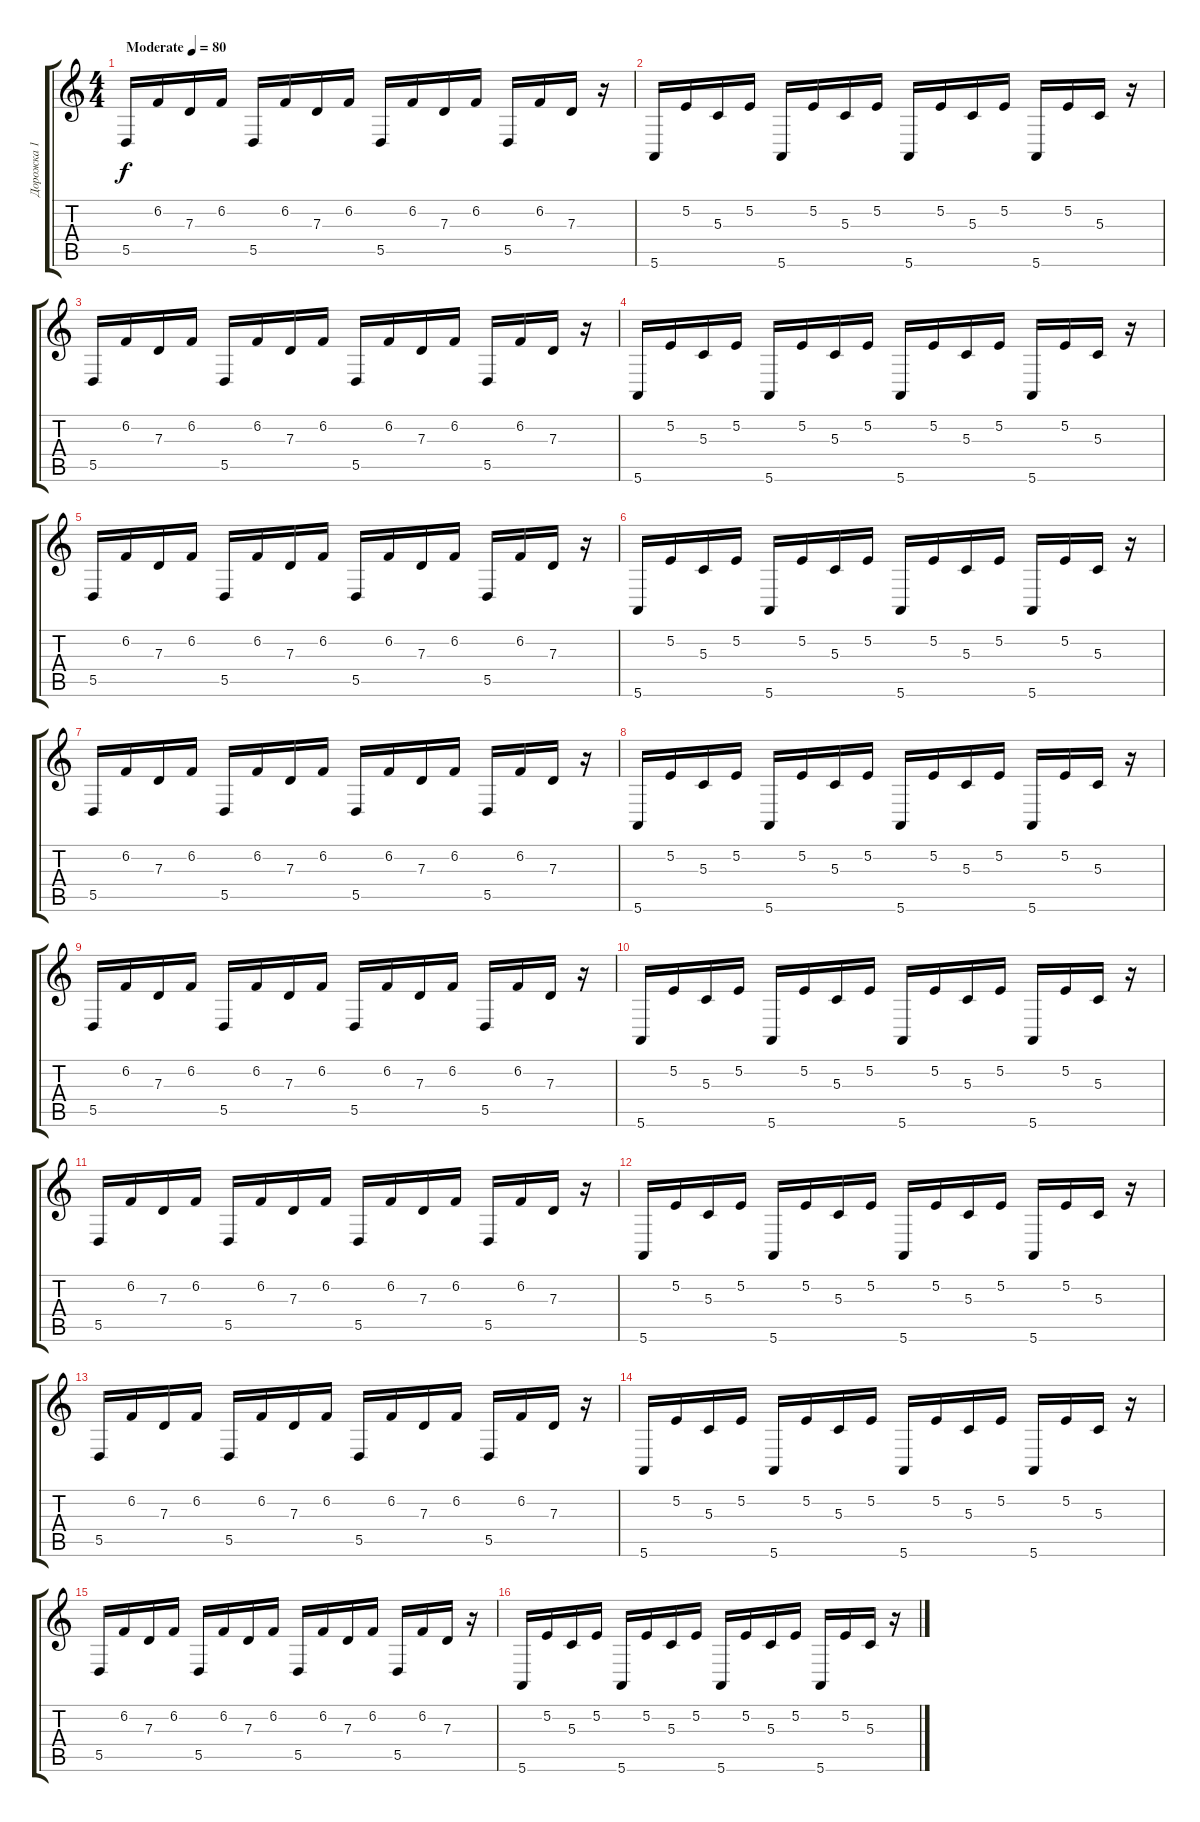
\track ("Дорожка 1" "Дорожка 1") {instrument acousticgrandpiano}
\staff {score tabs}
\tuning (E4 B3 G3 D3 A2 E2) {hide}
\ts (4 4)
\tempo (80 "Moderate")
\clef g2
\ks c
5.5.16{dy f instrument acousticgrandpiano} 6.2.16 7.3.16 6.2.16 5.5.16 6.2.16 7.3.16 6.2.16 5.5.16 6.2.16 7.3.16 6.2.16 5.5.16 6.2.16 7.3.16 r.16 |
5.6.16 5.2.16 5.3.16 5.2.16 5.6.16 5.2.16 5.3.16 5.2.16 5.6.16 5.2.16 5.3.16 5.2.16 5.6.16 5.2.16 5.3.16 r.16 |
5.5.16 6.2.16 7.3.16 6.2.16 5.5.16 6.2.16 7.3.16 6.2.16 5.5.16 6.2.16 7.3.16 6.2.16 5.5.16 6.2.16 7.3.16 r.16 |
5.6.16 5.2.16 5.3.16 5.2.16 5.6.16 5.2.16 5.3.16 5.2.16 5.6.16 5.2.16 5.3.16 5.2.16 5.6.16 5.2.16 5.3.16 r.16 |
5.5.16 6.2.16 7.3.16 6.2.16 5.5.16 6.2.16 7.3.16 6.2.16 5.5.16 6.2.16 7.3.16 6.2.16 5.5.16 6.2.16 7.3.16 r.16 |
5.6.16 5.2.16 5.3.16 5.2.16 5.6.16 5.2.16 5.3.16 5.2.16 5.6.16 5.2.16 5.3.16 5.2.16 5.6.16 5.2.16 5.3.16 r.16 |
5.5.16 6.2.16 7.3.16 6.2.16 5.5.16 6.2.16 7.3.16 6.2.16 5.5.16 6.2.16 7.3.16 6.2.16 5.5.16 6.2.16 7.3.16 r.16 |
5.6.16 5.2.16 5.3.16 5.2.16 5.6.16 5.2.16 5.3.16 5.2.16 5.6.16 5.2.16 5.3.16 5.2.16 5.6.16 5.2.16 5.3.16 r.16 |
5.5.16 6.2.16 7.3.16 6.2.16 5.5.16 6.2.16 7.3.16 6.2.16 5.5.16 6.2.16 7.3.16 6.2.16 5.5.16 6.2.16 7.3.16 r.16 |
5.6.16 5.2.16 5.3.16 5.2.16 5.6.16 5.2.16 5.3.16 5.2.16 5.6.16 5.2.16 5.3.16 5.2.16 5.6.16 5.2.16 5.3.16 r.16 |
5.5.16 6.2.16 7.3.16 6.2.16 5.5.16 6.2.16 7.3.16 6.2.16 5.5.16 6.2.16 7.3.16 6.2.16 5.5.16 6.2.16 7.3.16 r.16 |
5.6.16 5.2.16 5.3.16 5.2.16 5.6.16 5.2.16 5.3.16 5.2.16 5.6.16 5.2.16 5.3.16 5.2.16 5.6.16 5.2.16 5.3.16 r.16 |
5.5.16 6.2.16 7.3.16 6.2.16 5.5.16 6.2.16 7.3.16 6.2.16 5.5.16 6.2.16 7.3.16 6.2.16 5.5.16 6.2.16 7.3.16 r.16 |
5.6.16 5.2.16 5.3.16 5.2.16 5.6.16 5.2.16 5.3.16 5.2.16 5.6.16 5.2.16 5.3.16 5.2.16 5.6.16 5.2.16 5.3.16 r.16 |
5.5.16 6.2.16 7.3.16 6.2.16 5.5.16 6.2.16 7.3.16 6.2.16 5.5.16 6.2.16 7.3.16 6.2.16 5.5.16 6.2.16 7.3.16 r.16 |
5.6.16 5.2.16 5.3.16 5.2.16 5.6.16 5.2.16 5.3.16 5.2.16 5.6.16 5.2.16 5.3.16 5.2.16 5.6.16 5.2.16 5.3.16 r.16
